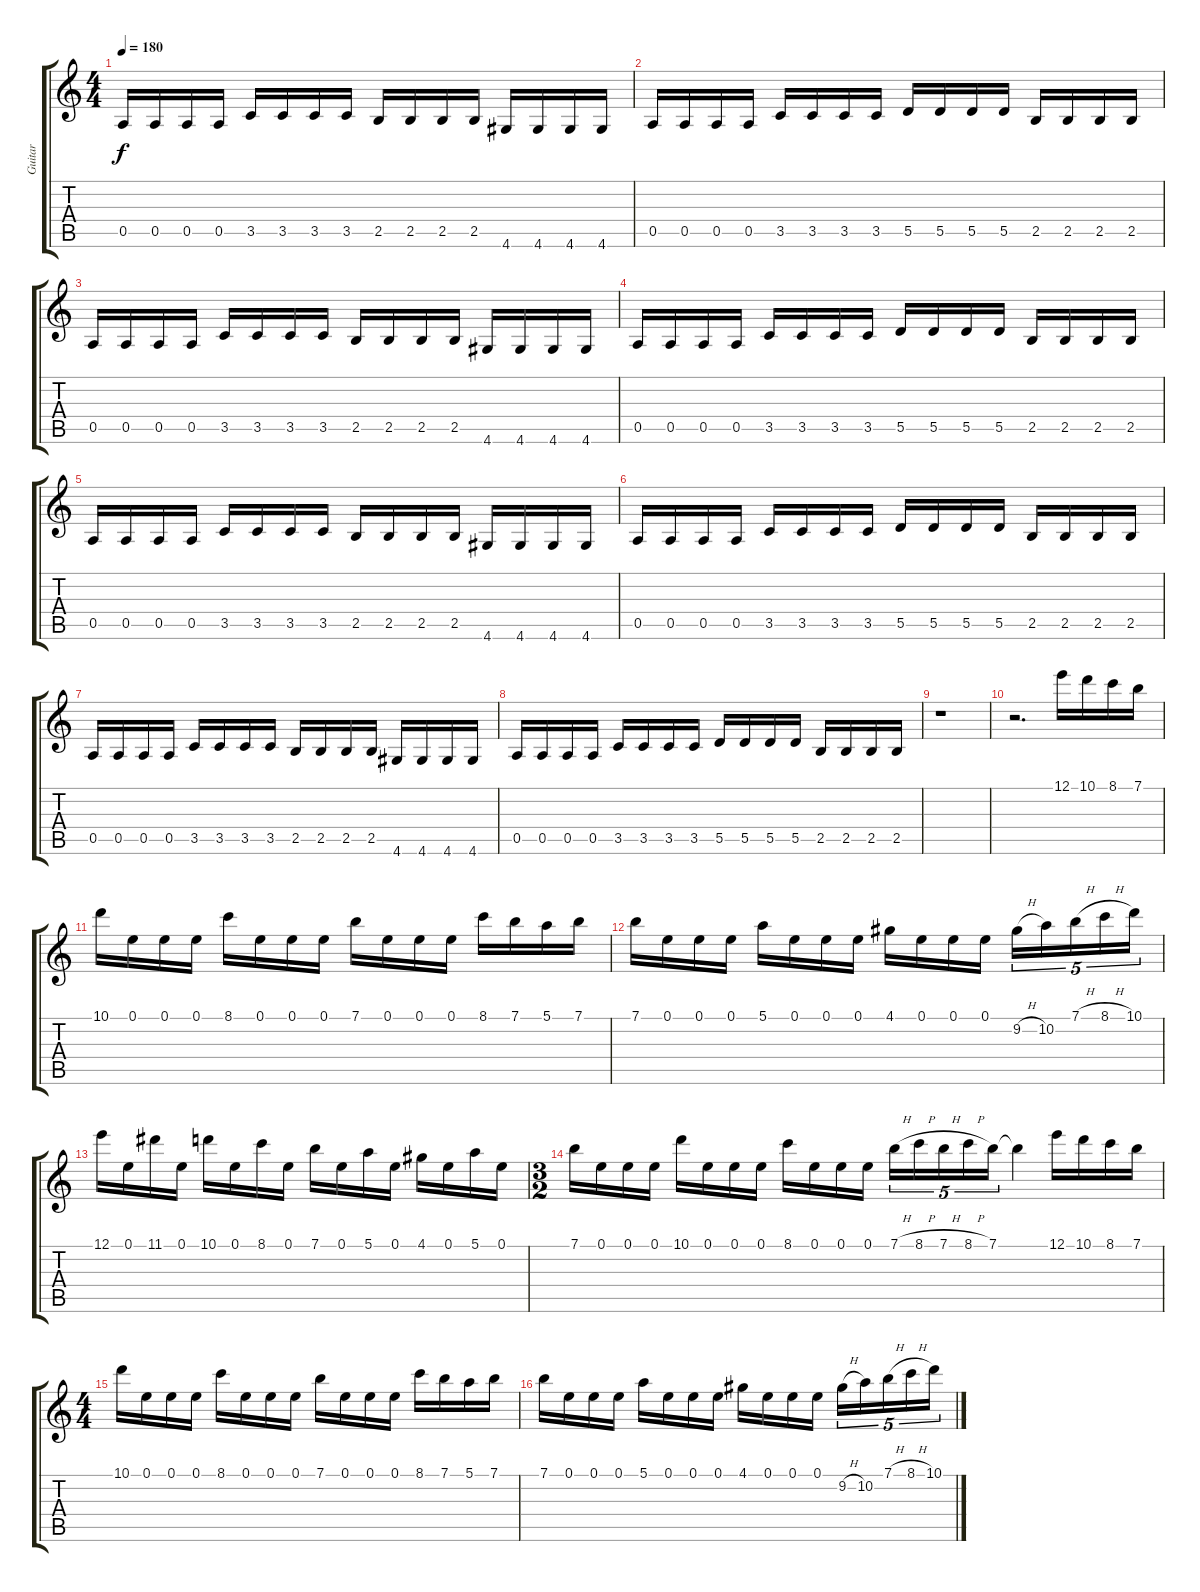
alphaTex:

\track ("Guitar" "Guitar") {instrument distortionguitar}
\staff {score tabs}
\tuning (E4 B3 G3 D3 A2 E2) {hide}
\ts (4 4)
\tempo 180
\clef g2
\ks c
0.5.16{dy f} 0.5.16 0.5.16 0.5.16 3.5.16 3.5.16 3.5.16 3.5.16 2.5.16 2.5.16 2.5.16 2.5.16 4.6.16 4.6.16 4.6.16 4.6.16 |
0.5.16 0.5.16 0.5.16 0.5.16 3.5.16 3.5.16 3.5.16 3.5.16 5.5.16 5.5.16 5.5.16 5.5.16 2.5.16 2.5.16 2.5.16 2.5.16 |
0.5.16 0.5.16 0.5.16 0.5.16 3.5.16 3.5.16 3.5.16 3.5.16 2.5.16 2.5.16 2.5.16 2.5.16 4.6.16 4.6.16 4.6.16 4.6.16 |
0.5.16 0.5.16 0.5.16 0.5.16 3.5.16 3.5.16 3.5.16 3.5.16 5.5.16 5.5.16 5.5.16 5.5.16 2.5.16 2.5.16 2.5.16 2.5.16 |
0.5.16 0.5.16 0.5.16 0.5.16 3.5.16 3.5.16 3.5.16 3.5.16 2.5.16 2.5.16 2.5.16 2.5.16 4.6.16 4.6.16 4.6.16 4.6.16 |
0.5.16 0.5.16 0.5.16 0.5.16 3.5.16 3.5.16 3.5.16 3.5.16 5.5.16 5.5.16 5.5.16 5.5.16 2.5.16 2.5.16 2.5.16 2.5.16 |
0.5.16 0.5.16 0.5.16 0.5.16 3.5.16 3.5.16 3.5.16 3.5.16 2.5.16 2.5.16 2.5.16 2.5.16 4.6.16 4.6.16 4.6.16 4.6.16 |
0.5.16 0.5.16 0.5.16 0.5.16 3.5.16 3.5.16 3.5.16 3.5.16 5.5.16 5.5.16 5.5.16 5.5.16 2.5.16 2.5.16 2.5.16 2.5.16 |
r.1 |
r.2{d} 12.1.16 10.1.16 8.1.16 7.1.16 |
10.1.16 0.1.16 0.1.16 0.1.16 8.1.16 0.1.16 0.1.16 0.1.16 7.1.16 0.1.16 0.1.16 0.1.16 8.1.16 7.1.16 5.1.16 7.1.16 |
7.1.16 0.1.16 0.1.16 0.1.16 5.1.16 0.1.16 0.1.16 0.1.16 4.1.16 0.1.16 0.1.16 0.1.16 9.2{h}.16{tu (5 4)} 10.2.16{tu (5 4)} 7.1{h}.16{tu (5 4)} 8.1{h}.16{tu (5 4)} 10.1.16{tu (5 4)} |
12.1.16 0.1.16 11.1.16 0.1.16 10.1.16 0.1.16 8.1.16 0.1.16 7.1.16 0.1.16 5.1.16 0.1.16 4.1.16 0.1.16 5.1.16 0.1.16 |
\ts (3 2)
7.1.16 0.1.16 0.1.16 0.1.16 10.1.16 0.1.16 0.1.16 0.1.16 8.1.16 0.1.16 0.1.16 0.1.16 7.1{h}.16{tu (5 4)} 8.1{h}.16{tu (5 4)} 7.1{h}.16{tu (5 4)} 8.1{h}.16{tu (5 4)} 7.1.16{tu (5 4)} 7.1{t}.4 12.1.16 10.1.16 8.1.16 7.1.16 |
\ts (4 4)
10.1.16 0.1.16 0.1.16 0.1.16 8.1.16 0.1.16 0.1.16 0.1.16 7.1.16 0.1.16 0.1.16 0.1.16 8.1.16 7.1.16 5.1.16 7.1.16 |
7.1.16 0.1.16 0.1.16 0.1.16 5.1.16 0.1.16 0.1.16 0.1.16 4.1.16 0.1.16 0.1.16 0.1.16 9.2{h}.16{tu (5 4)} 10.2.16{tu (5 4)} 7.1{h}.16{tu (5 4)} 8.1{h}.16{tu (5 4)} 10.1.16{tu (5 4)}
